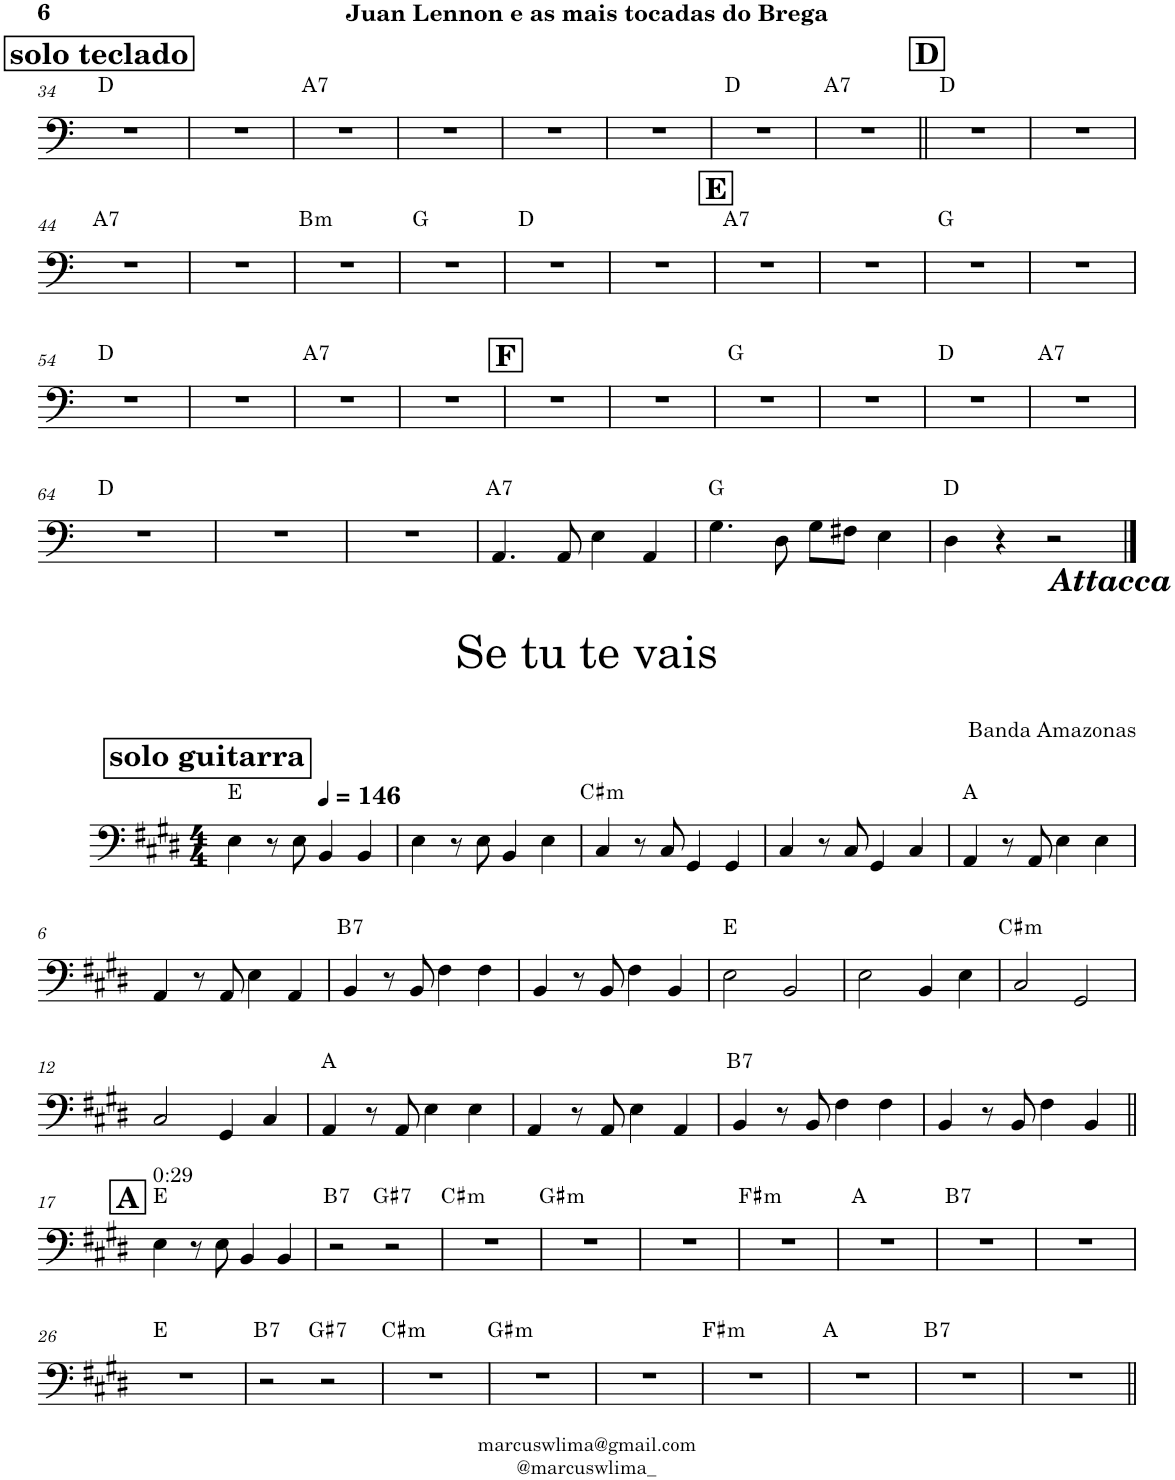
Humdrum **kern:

**kern	**harte
*part1	*part1
*staff1	*
*I"Electric Bass	*
*I'El. B.	*
!!LO:PB:g=z
*clefF4	*
*Trd7c12	*
*k[]	*
*M4/4	*
!!LO:REH:place=s1:a:B:cj:fs=14:t=solo teclado
=34	=34
1r	D:maj
=35	=35
1r	.
=36	=36
!	!LO:H:kt=7
1r	A:7
=37	=37
1r	.
=38	=38
1r	.
=39	=39
1r	.
=40	=40
1r	D:maj
=41	=41
!	!LO:H:kt=7
1r	A:7
!!LO:REH:place=s1:a:B:cj:fs=14:t=D
=42||	=42||
1r	D:maj
=43	=43
1r	.
!!LO:LB:g=z
=44	=44
!	!LO:H:kt=7
1r	A:7
=45	=45
1r	.
=46	=46
!	!LO:H:kt=m
1r	B:min
=47	=47
1r	G:maj
=48	=48
1r	D:maj
=49	=49
1r	.
!!LO:REH:place=s1:a:B:cj:fs=14:t=E
=50	=50
!	!LO:H:kt=7
1r	A:7
=51	=51
1r	.
=52	=52
1r	G:maj
=53	=53
1r	.
!!LO:LB:g=z
=54	=54
1r	D:maj
=55	=55
1r	.
=56	=56
!	!LO:H:kt=7
1r	A:7
=57	=57
1r	.
!!LO:REH:place=s1:a:B:cj:fs=14:t=F
=58	=58
1r	.
=59	=59
1r	.
=60	=60
1r	G:maj
=61	=61
1r	.
=62	=62
1r	D:maj
=63	=63
!	!LO:H:kt=7
1r	A:7
!!LO:LB:g=z
=64	=64
1r	D:maj
=65	=65
1r	.
=66	=66
1r	.
=67	=67
!	!LO:H:kt=7
4.AA/	A:7
8AA/	.
4E\	.
4AA/	.
=68	=68
4.G\	G:maj
8D\	.
8G\L	.
8F#X\J	.
4E\	.
=69	=69
4D\	D:maj
4r	.
!LO:TX:b:Bi:t=Attacca	!
2r	.
!!LO:LB:g=z
==1	==1
!!LO:REH:place=s1:a:B:cj:fs=14:t=solo guitarra
*k[f#c#g#d#]	*
*M4/4	*
*MM146	*
4E\	E:maj
8r	.
8E\	.
4BB/	.
4BB/	.
=2	=2
4E\	.
8r	.
8E\	.
4BB/	.
4E\	.
=3	=3
!	!LO:H:kt=m
4C#/	C#:min
8r	.
8C#/	.
4GG#/	.
4GG#/	.
=4	=4
4C#/	.
8r	.
8C#/	.
4GG#/	.
4C#/	.
=5	=5
4AA/	A:maj
8r	.
8AA/	.
4E\	.
4E\	.
!!LO:LB:g=z
=6	=6
4AA/	.
8r	.
8AA/	.
4E\	.
4AA/	.
=7	=7
!	!LO:H:kt=7
4BB/	B:7
8r	.
8BB/	.
4F#\	.
4F#\	.
=8	=8
4BB/	.
8r	.
8BB/	.
4F#\	.
4BB/	.
=9	=9
2E\	E:maj
2BB/	.
=10	=10
2E\	.
4BB/	.
4E\	.
=11	=11
!	!LO:H:kt=m
2C#/	C#:min
2GG#/	.
!!LO:LB:g=z
=12	=12
2C#/	.
4GG#/	.
4C#/	.
=13	=13
4AA/	A:maj
8r	.
8AA/	.
4E\	.
4E\	.
=14	=14
4AA/	.
8r	.
8AA/	.
4E\	.
4AA/	.
=15	=15
!	!LO:H:kt=7
4BB/	B:7
8r	.
8BB/	.
4F#\	.
4F#\	.
=16	=16
4BB/	.
8r	.
8BB/	.
4F#\	.
4BB/	.
!!LO:LB:g=z
!!LO:REH:place=s1:a:B:cj:fs=14:t=A
=17||	=17||
!LO:TX:a:t=0&colon;29	!
4E\	E:maj
8r	.
8E\	.
4BB/	.
4BB/	.
=18	=18
!	!LO:H:kt=7
2r	B:7
!	!LO:H:kt=7
2r	G#:7
=19	=19
!	!LO:H:kt=m
1r	C#:min
=20	=20
!	!LO:H:kt=m
1r	G#:min
=21	=21
1r	.
=22	=22
!	!LO:H:kt=m
1r	F#:min
=23	=23
1r	A:maj
=24	=24
!	!LO:H:kt=7
1r	B:7
=25	=25
1r	.
!!LO:LB:g=z
=26	=26
1r	E:maj
=27	=27
!	!LO:H:kt=7
2r	B:7
!	!LO:H:kt=7
2r	G#:7
=28	=28
!	!LO:H:kt=m
1r	C#:min
=29	=29
!	!LO:H:kt=m
1r	G#:min
=30	=30
1r	.
=31	=31
!	!LO:H:kt=m
1r	F#:min
=32	=32
1r	A:maj
=33	=33
!	!LO:H:kt=7
1r	B:7
=34	=34
1r	.
=||	=||
*-	*-
